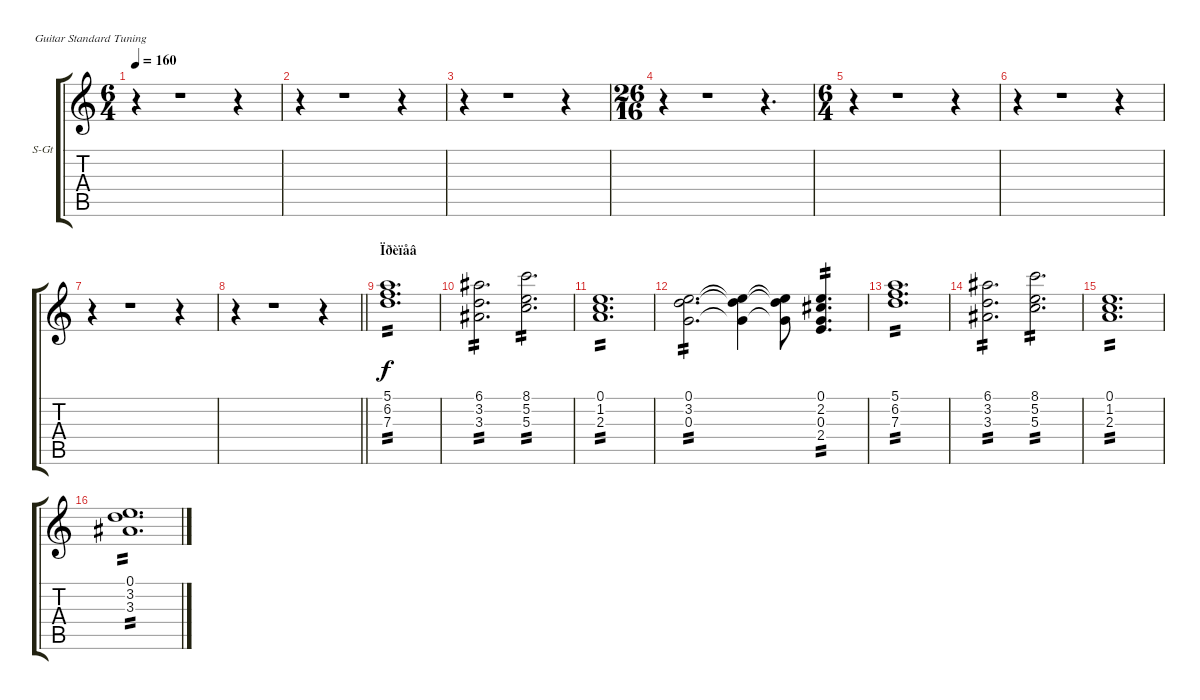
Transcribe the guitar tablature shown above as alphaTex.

\bracketExtendMode groupsimilarinstruments
\firstSystemTrackNameOrientation horizontal
\otherSystemsTrackNameOrientation horizontal
\track ("Track 3" "S-Gt") {instrument acousticguitarsteel}
\staff {score tabs}
\tuning (E4 B3 G3 D3 A2 E2)
\ts (6 4)
\tempo 160
\clef g2
\ks c
r.4{dy f} r.1 r.4 |
r.4 r.1 r.4 |
r.4 r.1 r.4 |
\ts (26 16)
\beaming (8 13)
r.4 r.1 r.4{d} |
\ts (6 4)
\beaming (8 6 6)
r.4 r.1 r.4 |
r.4 r.1 r.4 |
r.4 r.1 r.4 |
\barLineRight lightlight
r.4 r.1 r.4 |
\section ("" "Ïðèïåâ")
(5.1 6.2 7.3).1{d tp 2} |
(6.1 3.2 3.3).2{d tp 2} (8.1 5.2 5.3).2{d tp 2} |
(0.1 1.2 2.3).1{d tp 2} |
(0.1 3.2 0.3).2{d tp 2} (0.1{t} 3.2{t} 0.3{t}).4 (0.1{t} 3.2{t} 0.3{t}).8 (0.1 2.2 0.3 2.4).4{d tp 2} |
(5.1 6.2 7.3).1{d tp 2} |
(6.1 3.2 3.3).2{d tp 2} (8.1 5.2 5.3).2{d tp 2} |
(0.1 1.2 2.3).1{d tp 2} |
(0.1 3.2 3.3).1{d tp 2}
